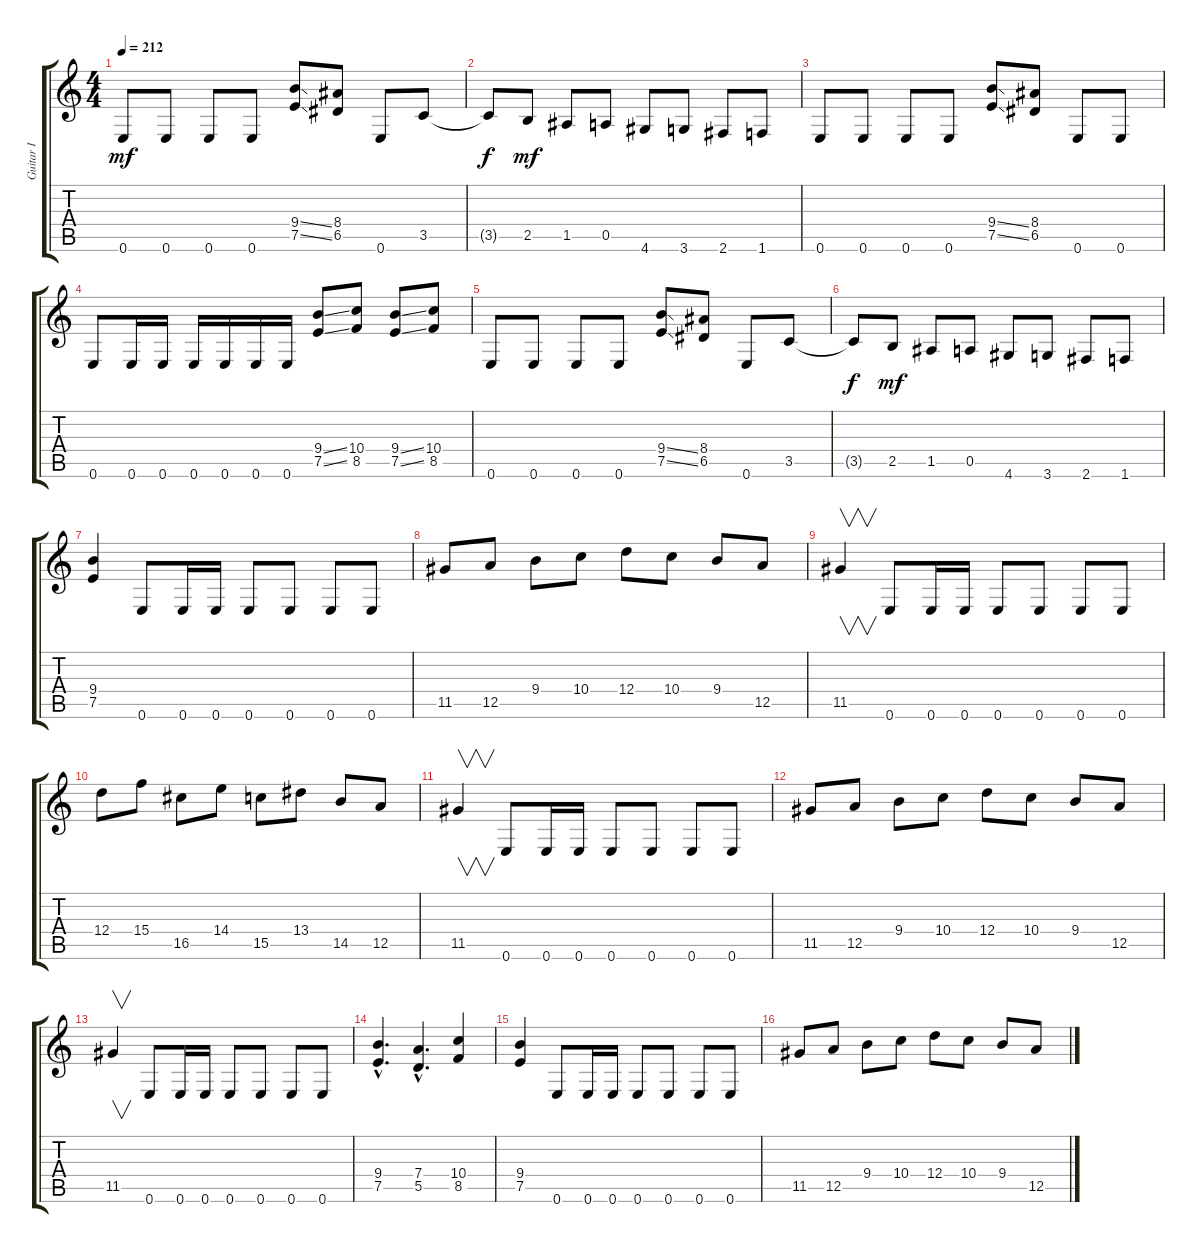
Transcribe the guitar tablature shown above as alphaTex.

\track ("Guitar I" "Guitar I") {instrument distortionguitar}
\staff {score tabs}
\tuning (E4 B3 G3 D3 A2 E2) {hide}
\ts (4 4)
\tempo 212
\clef g2
\ks c
0.6.8{dy mf} 0.6.8 0.6.8 0.6.8 (9.4{ss} 7.5{ss}).8 (8.4 6.5).8 0.6.8 3.5.8 |
3.5{t}.8{dy f} 2.5.8{dy mf} 1.5.8 0.5.8 4.6.8 3.6.8 2.6.8 1.6.8 |
0.6.8 0.6.8 0.6.8 0.6.8 (9.4{ss} 7.5{ss}).8 (8.4 6.5).8 0.6.8 0.6.8 |
0.6.8 0.6.16 0.6.16 0.6.16 0.6.16 0.6.16 0.6.16 (9.4{ss} 7.5{ss}).8 (10.4 8.5).8 (9.4{ss} 7.5{ss}).8 (10.4 8.5).8 |
0.6.8 0.6.8 0.6.8 0.6.8 (9.4{ss} 7.5{ss}).8 (8.4 6.5).8 0.6.8 3.5.8 |
3.5{t}.8{dy f} 2.5.8{dy mf} 1.5.8 0.5.8 4.6.8 3.6.8 2.6.8 1.6.8 |
(9.4 7.5).4 0.6.8 0.6.16 0.6.16 0.6.8 0.6.8 0.6.8 0.6.8 |
11.5.8 12.5.8 9.4.8 10.4.8 12.4.8 10.4.8 9.4.8 12.5.8 |
11.5.4{v} 0.6.8 0.6.16 0.6.16 0.6.8 0.6.8 0.6.8 0.6.8 |
12.4.8 15.4.8 16.5.8 14.4.8 15.5.8 13.4.8 14.5.8 12.5.8 |
11.5.4{v} 0.6.8 0.6.16 0.6.16 0.6.8 0.6.8 0.6.8 0.6.8 |
11.5.8 12.5.8 9.4.8 10.4.8 12.4.8 10.4.8 9.4.8 12.5.8 |
11.5.4{v} 0.6.8 0.6.16 0.6.16 0.6.8 0.6.8 0.6.8 0.6.8 |
(9.4{hac} 7.5{hac}).4{d} (7.4{hac} 5.5{hac}).4{d} (10.4 8.5).4 |
(9.4 7.5).4 0.6.8 0.6.16 0.6.16 0.6.8 0.6.8 0.6.8 0.6.8 |
11.5.8 12.5.8 9.4.8 10.4.8 12.4.8 10.4.8 9.4.8 12.5.8
